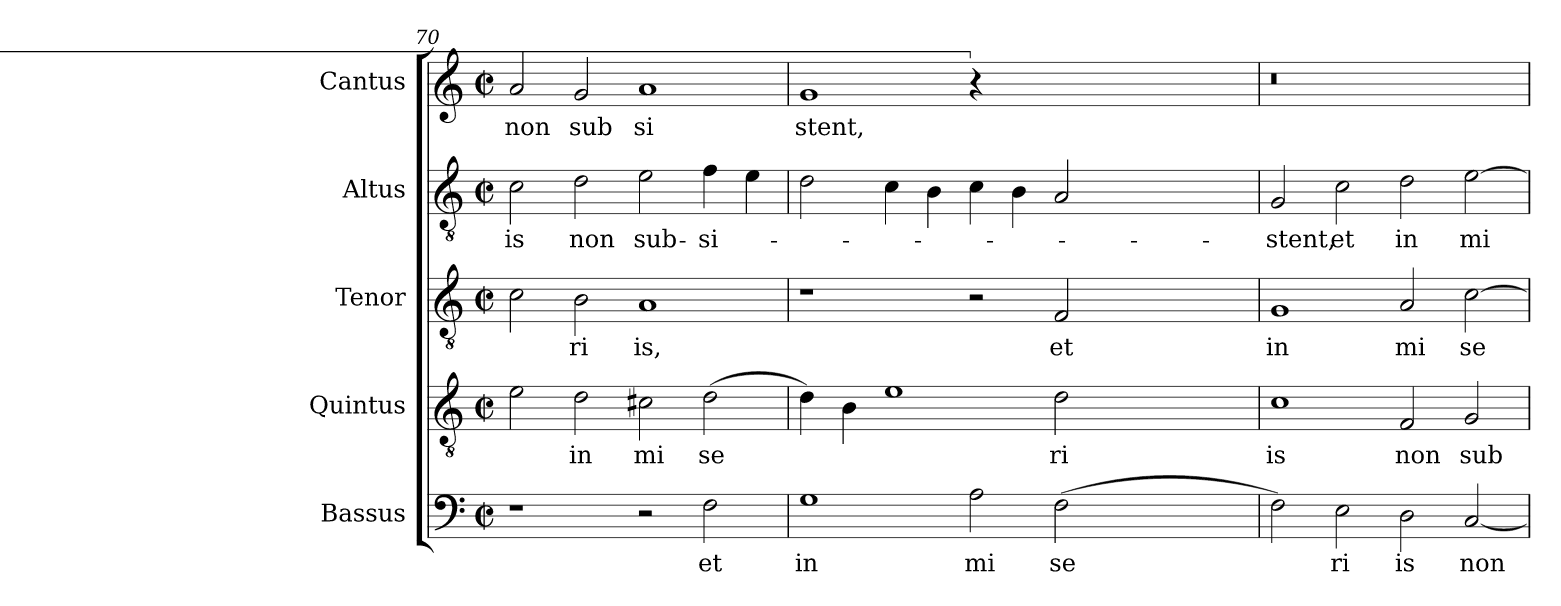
**kern	**text	**kern	**text	**kern	**text	**kern	**text	**kern	**text
*part5	*part5	*part4	*part4	*part3	*part3	*part2	*part2	*part1	*part1
*staff5	*staff5	*staff4	*staff4	*staff3	*staff3	*staff2	*staff2	*staff1	*staff1
*I"Bassus	*	*I"Quintus	*	*I"Tenor	*	*I"Altus	*	*I"Cantus	*
!!LO:LB:g=z
*clefF4	*	*clefGv2	*	*clefGv2	*	*clefGv2	*	*clefG2	*
*	*	*	*	*	*	*	*	*k[]	*
*	*	*	*	*	*	*	*	*C:	*
*M2/2	*	*M2/2	*	*M2/2	*	*M2/2	*	*M2/2	*
*met(c|)	*	*met(c|)	*	*met(c|)	*	*met(c|)	*	*met(c|)	*
=70	=70	=70	=70	=70	=70	=70	=70	=70	=70
!	!	!	!	!	!	!	!LO:LY:b:cj	!	!LO:LY:b:cj
1r	.	2e\	.	2c\	.	2c\	is	2a/	non
!	!	!	!LO:LY:b:cj	!	!LO:LY:b:cj	!	!LO:LY:b:cj	!	!LO:LY:b:cj
.	.	2d\	in	2B\	-ri	2d\	non	2g/	sub
!	!	!	!LO:LY:b:cj	!	!LO:LY:b:cj	!	!LO:LY:b:cj	!	!LO:LY:b:cj
2r	.	2c#X\	mi	1A	is,	2e\	sub-	1a	si
!	!LO:LY:b:cj	!	!LO:LY:b:cj	!	!	!	!LO:LY:b:cj	!	!
2F\	et	(>2d\	se	.	.	4f\	-si-	.	.
.	.	.	.	.	.	4e\	.	.	.
=71	=71	=71	=71	=71	=71	=71	=71	=71	=71
!	!LO:LY:b:cj	!	!	!	!	!	!	!	!LO:LY:b:cj
1G	in	4d\)	.	1r	.	2d\	.	1g	stent,
.	.	4B\	.	.	.	.	.	.	.
.	.	1e	.	.	.	4c\	.	.	.
.	.	.	.	.	.	4B\	.	.	.
!	!LO:LY:b:cj	!	!	!	!	!	!	!LO:N:vis=1	!
2A\	mi	.	.	2r	.	4c\	.	4%9r	.
.	.	.	.	.	.	4B\	.	.	.
!	!LO:LY:b:cj	!	!LO:LY:b:cj	!	!LO:LY:b:cj	!	!	!	!
(>2F\	se	2d\	ri	2F/	et	2A/	.	.	.
1ryy	.	1ryy	.	1ryy	.	1ryy	.	.	.
4ryy	.	4ryy	.	4ryy	.	4ryy	.	.	.
=72	=72	=72	=72	=72	=72	=72	=72	=72	=72
!	!	!	!LO:LY:b:cj	!	!LO:LY:b:cj	!	!LO:LY:b:cj	!	!
2F\)	.	1c	is	1G	in	2G/	-stent,	0r	.
!	!LO:LY:b:cj	!	!	!	!	!	!LO:LY:b:cj	!	!
2E\	ri	.	.	.	.	2c\	et	.	.
!	!LO:LY:b:cj	!	!LO:LY:b:cj	!	!LO:LY:b:cj	!	!LO:LY:b:cj	!	!
2D\	is	2F/	non	2A/	mi	2d\	in	.	.
!	!LO:LY:b	!	!LO:LY:b:cj	!	!LO:LY:b:cj	!	!LO:LY:b	!	!
[<2C/	non	2G/	sub	[>2c\	se	[>2e\	mi-	.	.
=	=	=	=	=	=	=	=	=	=
*-	*-	*-	*-	*-	*-	*-	*-	*-	*-
